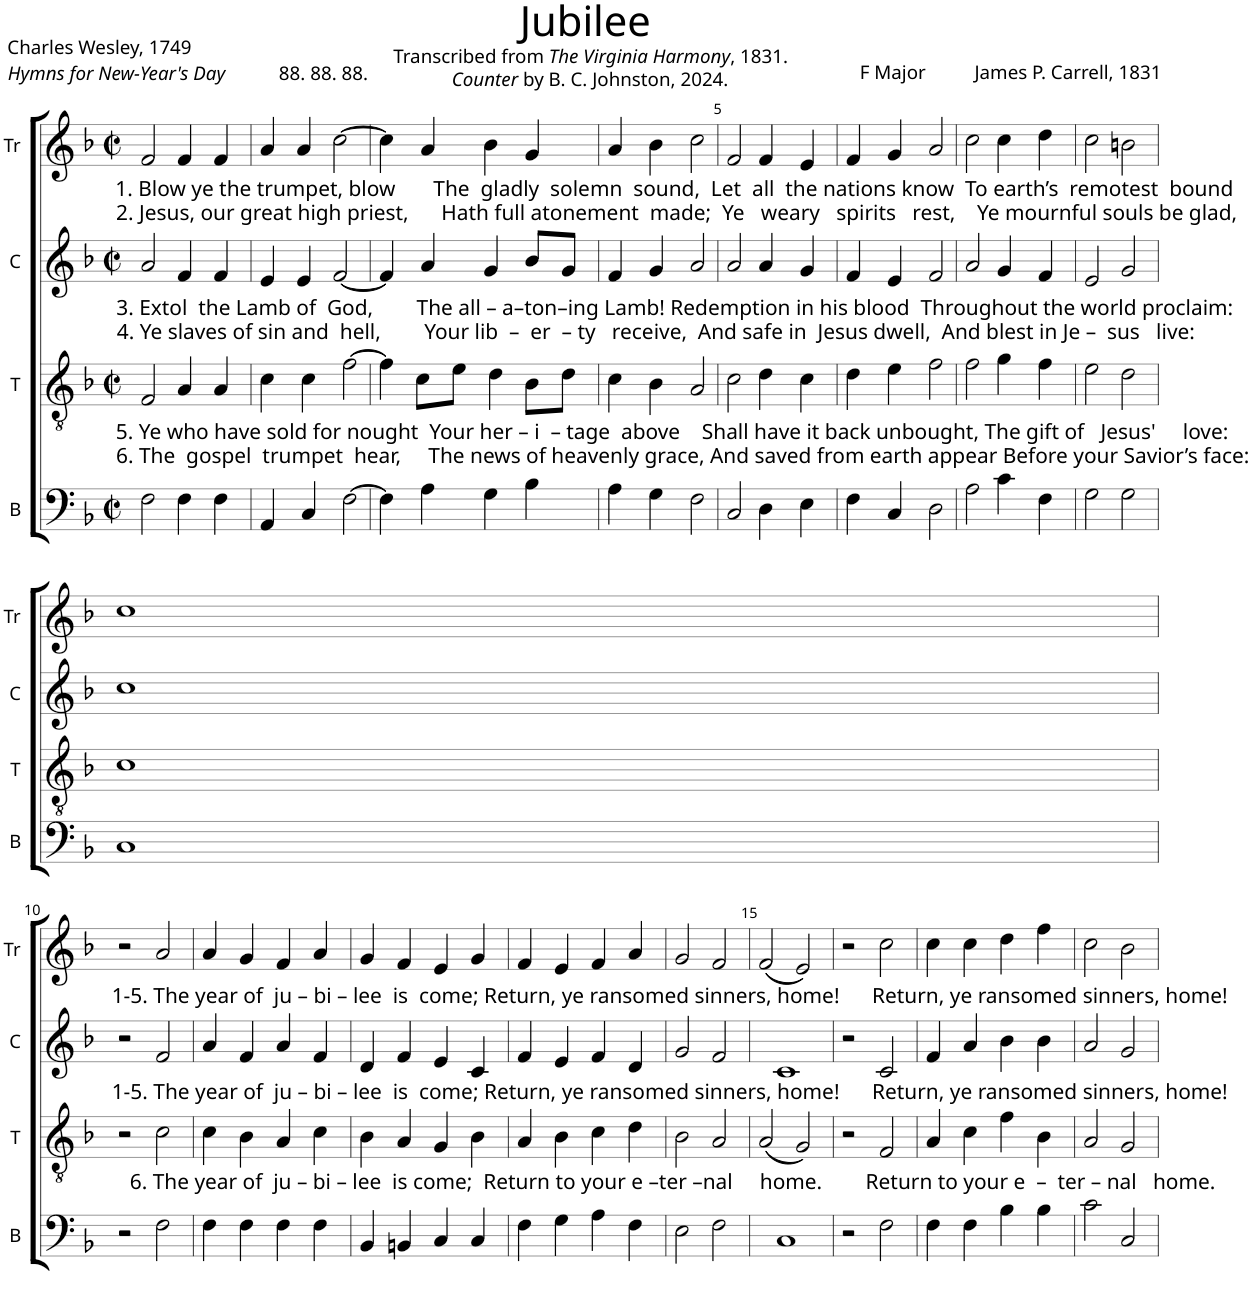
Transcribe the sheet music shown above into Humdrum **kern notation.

**kern	**kern	**kern	**kern
*part4	*part3	*part2	*part1
*staff4	*staff3	*staff2	*staff1
*I"B	*I"T	*I"C	*I"Tr
*I'B	*I'T	*I'C	*I'Tr
*clefF4	*clefGv2	*clefG2	*clefG2
*k[b-]	*k[b-]	*k[b-]	*k[b-]
*M2/2	*M2/2	*M2/2	*M2/2
*met(c|)	*met(c|)	*met(c|)	*met(c|)
=1	=1	=1	=1
!	!	!	!LO:TX:b:t=1. Blow ye the trumpet, blow       The  gladly  solemn  sound,  Let  all  the nations know  To earth’s  remotest  bound
!	!	!	!LO:TX:b:t=2. Jesus, our great high priest,      Hath full atonement  made;  Ye   weary   spirits   rest,    Ye mournful souls be glad,
!	!	!LO:TX:b:t=3. Extol  the Lamb of  God,        The all – a–ton–ing Lamb! Redemption in his blood  Throughout the world proclaim&colon;	!
!	!	!LO:TX:b:t=4. Ye slaves of sin and  hell,        Your lib  –  er  – ty   receive,  And safe in  Jesus dwell,  And blest in Je –  sus   live&colon;	!
!	!LO:TX:b:t=5. Ye who have sold for nought  Your her – i  – tage  above    Shall have it back unbought, The gift of   Jesus'     love&colon;	!	!
!	!LO:TX:b:t=6. The  gospel  trumpet  hear,     The news of heavenly grace, And saved from earth appear Before your Savior’s face&colon;	!	!
2F\	2F/	2a/	2f/
4F\	4A/	4f/	4f/
4F\	4A/	4f/	4f/
=2	=2	=2	=2
4AA/	4c\	4e/	4a/
4C/	4c\	4e/	4a/
[2F\	[2f\	[2f/	[2cc\
=3	=3	=3	=3
4F\]	4f\]	4f/]	4cc\]
4A\	8c\L	4a/	4a/
.	8e\J	.	.
4G\	4d\	4g/	4b-\
4B-\	8B-\L	8b-/L	4g/
.	8d\J	8g/J	.
=4	=4	=4	=4
4A\	4c\	4f/	4a/
4G\	4B-\	4g/	4b-\
2F\	2A/	2a/	2cc\
=5	=5	=5	=5
2C/	2c\	2a/	2f/
4D\	4d\	4a/	4f/
4E\	4c\	4g/	4e/
=6	=6	=6	=6
4F\	4d\	4f/	4f/
4C/	4e\	4e/	4g/
2D\	2f\	2f/	2a/
=7	=7	=7	=7
2A\	2f\	2a/	2cc\
4c\	4g\	4g/	4cc\
4F\	4f\	4f/	4dd\
=8	=8	=8	=8
2G\	2e\	2e/	2cc\
2G\	2d\	2g/	2bn\
!!LO:LB:g=z
=9	=9	=9	=9
1C	1c	1cc	1cc
!!LO:LB:g=z
=10	=10	=10	=10
2r	2r	2r	2r
!	!	!	!LO:TX:b:t=1-5. The year of  ju – bi – lee  is  come; Return, ye ransomed sinners, home!      Return, ye ransomed sinners, home!
!	!	!LO:TX:b:t=1-5. The year of  ju – bi – lee  is  come; Return, ye ransomed sinners, home!      Return, ye ransomed sinners, home!	!
!	!LO:TX:b:t=6. The year of  ju – bi – lee  is come;  Return to your e –ter –nal     home.        Return to your e  –  ter – nal   home.	!	!
2F\	2c\	2f/	2a/
=11	=11	=11	=11
4F\	4c\	4a/	4a/
4F\	4B-\	4f/	4g/
4F\	4A/	4a/	4f/
4F\	4c\	4f/	4a/
=12	=12	=12	=12
4BB-/	4B-\	4d/	4g/
4BBn/	4A/	4f/	4f/
4C/	4G/	4e/	4e/
4C/	4B-\	4c/	4g/
=13	=13	=13	=13
4F\	4A/	4f/	4f/
4G\	4B-\	4e/	4e/
4A\	4c\	4f/	4f/
4F\	4d\	4d/	4a/
=14	=14	=14	=14
2E\	2B-\	2g/	2g/
2F\	2A/	2f/	2f/
=15	=15	=15	=15
1C	(2A/	1c	(2f/
.	2G/)	.	2e/)
=16	=16	=16	=16
2r	2r	2r	2r
2F\	2F/	2c/	2cc\
=17	=17	=17	=17
4F\	4A/	4f/	4cc\
4F\	4c\	4a/	4cc\
4B-\	4f\	4b-\	4dd\
4B-\	4B-\	4b-\	4ff\
=18	=18	=18	=18
2c\	2A/	2a/	2cc\
2C/	2G/	2g/	2b-\
=	=	=	=
*-	*-	*-	*-
